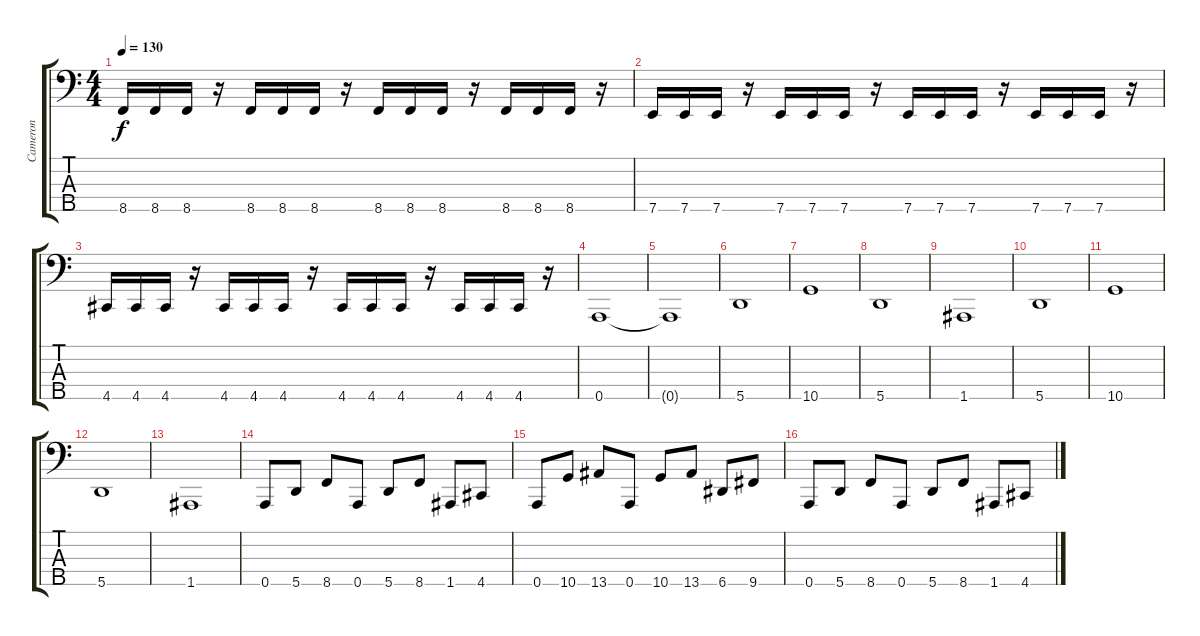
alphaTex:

\track ("Cameron" "Cameron") {instrument electricbassfinger}
\staff {score tabs}
\tuning (G2 D2 A1 E1 A0) {hide}
\ts (4 4)
\tempo 130
\clef f4
\ks c
8.5.16{dy f} 8.5.16 8.5.16 r.16 8.5.16 8.5.16 8.5.16 r.16 8.5.16 8.5.16 8.5.16 r.16 8.5.16 8.5.16 8.5.16 r.16 |
7.5.16 7.5.16 7.5.16 r.16 7.5.16 7.5.16 7.5.16 r.16 7.5.16 7.5.16 7.5.16 r.16 7.5.16 7.5.16 7.5.16 r.16 |
4.5.16 4.5.16 4.5.16 r.16 4.5.16 4.5.16 4.5.16 r.16 4.5.16 4.5.16 4.5.16 r.16 4.5.16 4.5.16 4.5.16 r.16 |
0.5.1 |
0.5{t}.1 |
5.5.1 |
10.5.1 |
5.5.1 |
1.5.1 |
5.5.1 |
10.5.1 |
5.5.1 |
1.5.1 |
0.5.8 5.5.8 8.5.8 0.5.8 5.5.8 8.5.8 1.5.8 4.5.8 |
0.5.8 10.5.8 13.5.8 0.5.8 10.5.8 13.5.8 6.5.8 9.5.8 |
0.5.8 5.5.8 8.5.8 0.5.8 5.5.8 8.5.8 1.5.8 4.5.8
